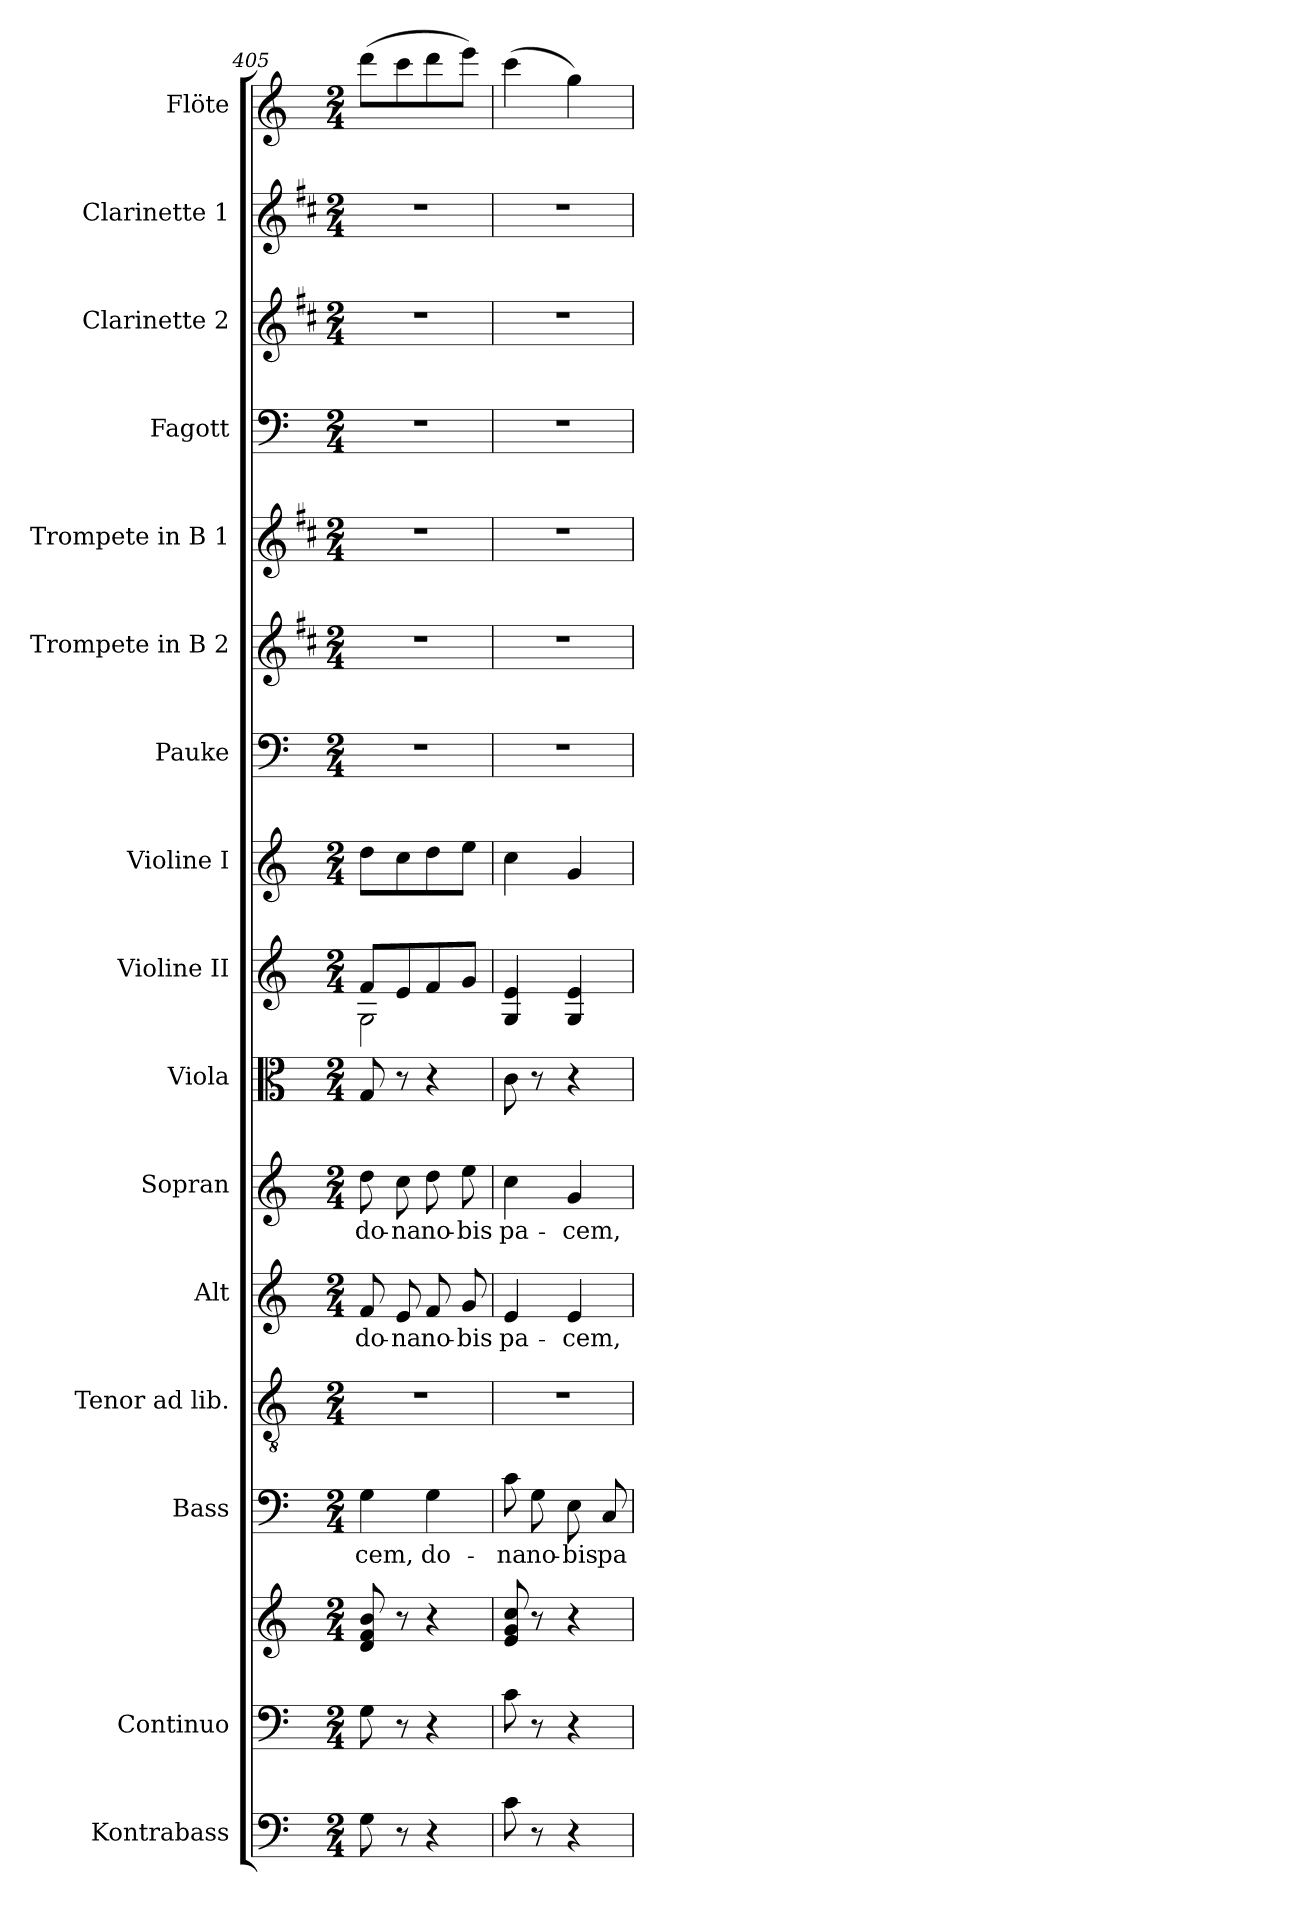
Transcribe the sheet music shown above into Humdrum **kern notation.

**kern	**kern	**kern	**kern	**text	**kern	**kern	**text	**kern	**text	**kern	**kern	**kern	**kern	**kern	**kern	**kern	**kern	**kern	**kern
*part16	*part15	*part15	*part14	*part14	*part13	*part12	*part12	*part11	*part11	*part10	*part9	*part8	*part7	*part6	*part5	*part4	*part3	*part2	*part1
*staff17	*staff16	*staff15	*staff14	*staff14	*staff13	*staff12	*staff12	*staff11	*staff11	*staff10	*staff9	*staff8	*staff7	*staff6	*staff5	*staff4	*staff3	*staff2	*staff1
*I"Kontrabass	*I"Continuo	*	*I"Bass	*	*I"Tenor ad lib.	*I"Alt	*	*I"Sopran	*	*I"Viola	*I"Violine II	*I"Violine I	*I"Pauke	*I"Trompete in B 2	*I"Trompete in B 1	*I"Fagott	*I"Clarinette 2	*I"Clarinette 1	*I"Flöte
*I'Kb.	*I'cont.	*	*I'B	*	*I'T	*I'A	*	*I'S	*	*I'Vla.	*I'Vl. II	*I'Vl. I	*I'Pk.	*	*	*I'Fg.	*I'Cl. 2	*I'Cl. 1	*I'Fl.
*clefF4	*clefF4	*clefG2	*clefF4	*	*clefGv2	*clefG2	*	*clefG2	*	*clefC3	*clefG2	*clefG2	*clefF4	*clefG2	*clefG2	*clefF4	*clefG2	*clefG2	*clefG2
*ITrd7c12	*	*	*	*	*	*	*	*	*	*	*	*	*	*ITrd1c2	*ITrd1c2	*	*ITrd1c2	*ITrd1c2	*
*k[]	*k[]	*k[]	*k[]	*	*k[]	*k[]	*	*k[]	*	*k[]	*k[]	*k[]	*k[]	*k[]	*k[]	*k[]	*k[]	*k[]	*k[]
*C:	*C:	*C:	*C:	*	*C:	*C:	*	*C:	*	*C:	*C:	*C:	*C:	*C:	*C:	*C:	*C:	*C:	*C:
*M2/4	*M2/4	*M2/4	*M2/4	*	*M2/4	*M2/4	*	*M2/4	*	*M2/4	*M2/4	*M2/4	*M2/4	*M2/4	*M2/4	*M2/4	*M2/4	*M2/4	*M2/4
=405	=405	=405	=405	=405	=405	=405	=405	=405	=405	=405	=405	=405	=405	=405	=405	=405	=405	=405	=405
!	!	!	!	!LO:LY:b	!	!	!LO:LY:b	!	!LO:LY:b	!	!	!	!	!	!	!	!	!	!
*	*	*	*	*	*	*	*	*	*	*	*^	*	*	*	*	*	*	*	*
8GG\	8G\	8d/ 8f/ 8b/	4G\	-cem,	2r	8f/	do-	8dd\	do-	8G/	8f/L	2G\	8dd\L	2r	2r	2r	2r	2r	2r	(>8ddd\L
!	!	!	!	!	!	!	!LO:LY:b	!	!LO:LY:b	!	!	!	!	!	!	!	!	!	!	!
8r	8r	8r	.	.	.	8e/	-na	8cc\	-na	8r	8e/	.	8cc\	.	.	.	.	.	.	8ccc\
!	!	!	!	!LO:LY:b	!	!	!LO:LY:b	!	!LO:LY:b	!	!	!	!	!	!	!	!	!	!	!
4r	4r	4r	4G\	do-	.	8f/	no-	8dd\	no-	4r	8f/	.	8dd\	.	.	.	.	.	.	8ddd\
!	!	!	!	!	!	!	!LO:LY:b	!	!LO:LY:b	!	!	!	!	!	!	!	!	!	!	!
.	.	.	.	.	.	8g/	-bis	8ee\	-bis	.	8g/J	.	8ee\J	.	.	.	.	.	.	8eee\J)
*	*	*	*	*	*	*	*	*	*	*	*v	*v	*	*	*	*	*	*	*	*
=406	=406	=406	=406	=406	=406	=406	=406	=406	=406	=406	=406	=406	=406	=406	=406	=406	=406	=406	=406
!	!	!	!	!LO:LY:b	!	!	!LO:LY:b	!	!LO:LY:b	!	!	!	!	!	!	!	!	!	!
8C\	8c\	8e/ 8g/ 8cc/	8c\	-na	2r	4e/	pa-	4cc\	pa-	8c\	4G/ 4e/	4cc\	2r	2r	2r	2r	2r	2r	(>4ccc\
!	!	!	!	!LO:LY:b	!	!	!	!	!	!	!	!	!	!	!	!	!	!	!
8r	8r	8r	8G\	no-	.	.	.	.	.	8r	.	.	.	.	.	.	.	.	.
!	!	!	!	!LO:LY:b	!	!	!LO:LY:b	!	!LO:LY:b	!	!	!	!	!	!	!	!	!	!
4r	4r	4r	8E\	-bis	.	4e/	-cem,	4g/	-cem,	4r	4G/ 4e/	4g/	.	.	.	.	.	.	4gg\)
!	!	!	!	!LO:LY:b	!	!	!	!	!	!	!	!	!	!	!	!	!	!	!
.	.	.	8C/	pa-	.	.	.	.	.	.	.	.	.	.	.	.	.	.	.
=	=	=	=	=	=	=	=	=	=	=	=	=	=	=	=	=	=	=	=
*-	*-	*-	*-	*-	*-	*-	*-	*-	*-	*-	*-	*-	*-	*-	*-	*-	*-	*-	*-
